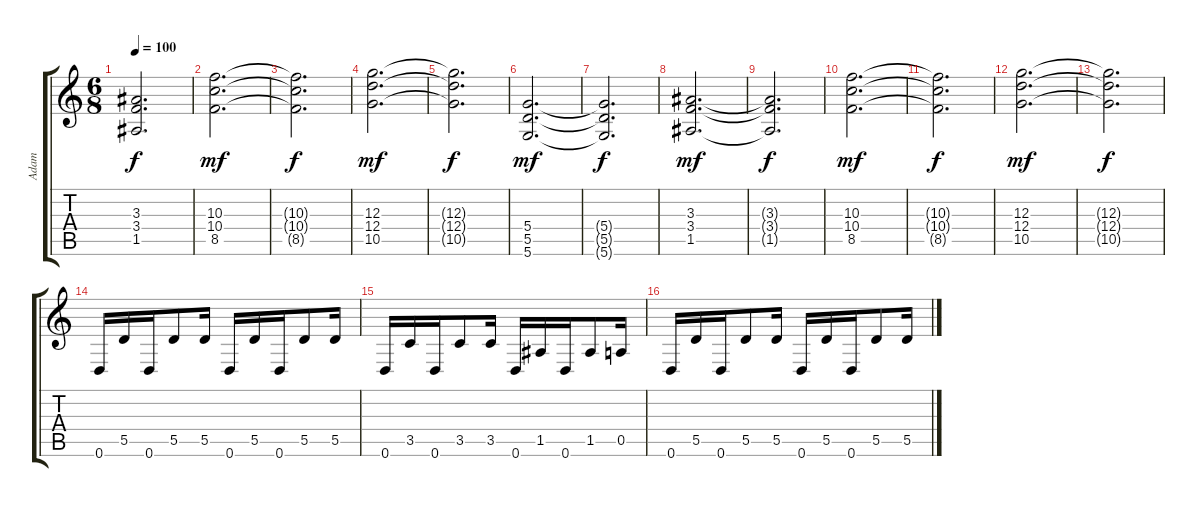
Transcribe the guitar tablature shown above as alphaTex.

\track ("Adam" "Adam") {instrument electricguitarjazz}
\staff {score tabs}
\tuning (E4 B3 G3 D3 A2 D2) {hide}
\ts (6 8)
\tempo 100
\clef g2
\ks c
(3.3{t} 3.4{t} 1.5{t}).2{d dy f} |
(10.3 10.4 8.5).2{d dy mf} |
(10.3{t} 10.4{t} 8.5{t}).2{d dy f} |
(12.3 12.4 10.5).2{d dy mf} |
(12.3{t} 12.4{t} 10.5{t}).2{d dy f} |
(5.4 5.5 5.6).2{d dy mf} |
(5.4{t} 5.5{t} 5.6{t}).2{d dy f} |
(3.3 3.4 1.5).2{d dy mf} |
(3.3{t} 3.4{t} 1.5{t}).2{d dy f} |
(10.3 10.4 8.5).2{d dy mf} |
(10.3{t} 10.4{t} 8.5{t}).2{d dy f} |
(12.3 12.4 10.5).2{d dy mf} |
(12.3{t} 12.4{t} 10.5{t}).2{d dy f} |
0.6.16 5.5.16 0.6.16 5.5.8 5.5.16 0.6.16 5.5.16 0.6.16 5.5.8 5.5.16 |
0.6.16 3.5.16 0.6.16 3.5.8 3.5.16 0.6.16 1.5.16 0.6.16 1.5.8 0.5.16 |
0.6.16 5.5.16 0.6.16 5.5.8 5.5.16 0.6.16 5.5.16 0.6.16 5.5.8 5.5.16
